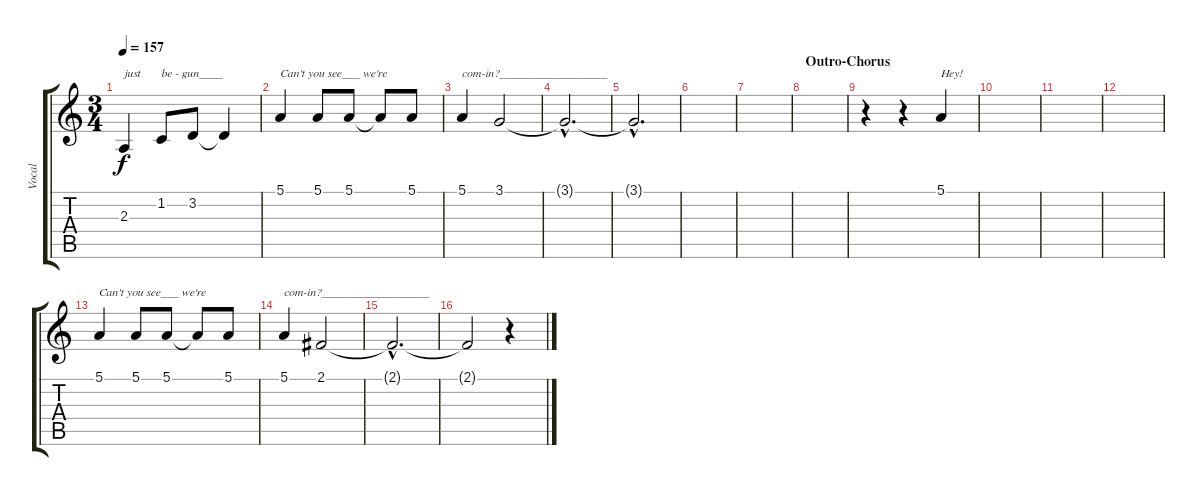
\track ("Vocal" "Vocal") {instrument harmonica}
\staff {score tabs}
\tuning (E4 B3 G3 D3 A2 E2) {hide}
\ts (3 4)
\tempo 157
\clef g2
\ks c
2.3.4{txt "just" dy f} 1.2.8{txt "be - gun____"} 3.2.8 3.2{t}.4 |
5.1.4{txt "Can't you see___ we're"} 5.1.8 5.1.8 5.1{t}.8 5.1.8 |
5.1.4{txt "com-in?__________________"} 3.1.2 |
3.1{hac t}.2{d} |
3.1{hac t}.2{d} |
|
|
\section ("" "Outro-Chorus")
|
r.4 r.4 5.1.4{txt "Hey!"} |
|
|
|
5.1.4{txt "Can't you see___ we're"} 5.1.8 5.1.8 5.1{t}.8 5.1.8 |
5.1.4{txt "com-in?__________________"} 2.1.2 |
2.1{hac t}.2{d} |
2.1{t}.2 r.4
